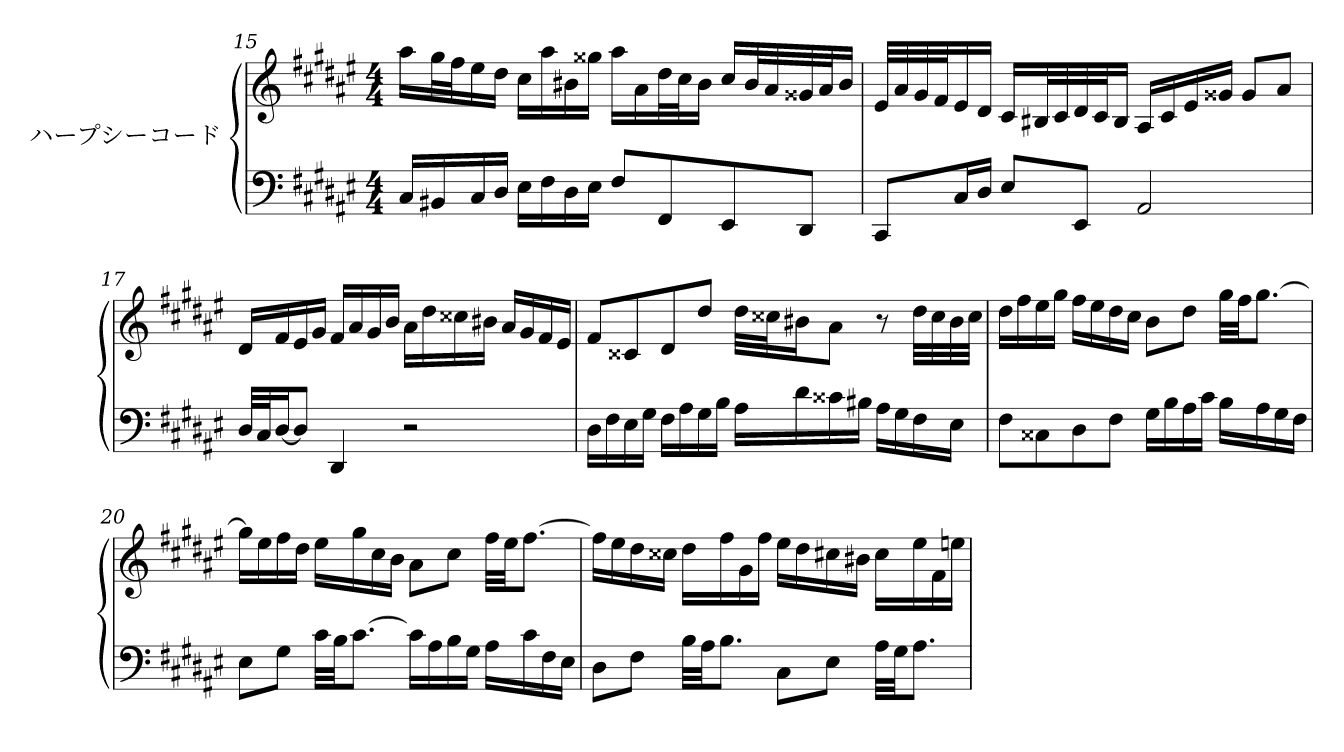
**kern	**kern
*part1	*part1
*staff2	*staff1
*I"ハープシーコード	*
!!LO:LB:g=z
*clefF4	*clefG2
*k[f#c#g#d#a#e#]	*k[f#c#g#d#a#e#]
*M4/4	*M4/4
=15	=15
16C#/LL	16aa#\LL
16BB#X/	32gg#\L
.	32ff#\J
16C#/	16ee#\
16D#/JJ	16dd#\JJ
16E#\LL	16cc#\LL
16F#\	16aa#\
16D#\	16b#X\
16E#\JJ	16gg##X\JJ
8F#/L	16aa#\LL
.	16a#\
8FF#/	32dd#\L
.	32cc#\J
.	16b#\JJ
8EE#/	16cc#/LL
.	32b#/L
.	32a#/
8DD#/J	32g##X/
.	32a#/J
.	16b#/JJ
!!LO:LB:g=z
=16	=16
8CC#/L	32e#/LLL
.	32a#/
.	32g#/
.	32f#/J
16C#/L	16e#/
16D#/JJ	16d#/JJ
8E#/L	16c#/LL
.	32B#X/L
.	32c#/
8EE#/J	32d#/
.	32c#/J
.	16B#/JJ
2AA#/	16A#/LL
.	16c#/
.	16e#/
.	16g##X/JJ
.	8g##/L
.	8a#/J
=17	=17
32D#/LLL	16d#/LL
32C#/J	.
[16D#/J	16f#/
8D#/J]	16e#/
.	16g#/JJ
4DD#/	16f#/LL
.	16a#/
.	16g#/
.	16b/JJ
2r	16a#\LL
.	16dd#\
.	16cc##X\
.	16b#X\JJ
.	16a#/LL
.	16g#/
.	16f#/
.	16e#/JJ
!!LO:LB:g=z
=18	=18
16D#\LL	8f#/L
16F#\	.
16E#\	8c##X/
16G#\JJ	.
16F#\LL	8d#/
16A#\	.
16G#\	8dd#/J
16B\JJ	.
16A#\LL	32dd#\LLL
.	32cc##X\J
16d#\	16b#X\J
16c##X\	8a#\J
16B#X\JJ	.
16A#\LL	8r
16G#\	.
16F#\	32dd#\LLL
.	32cc##\
16E#\JJ	32b#\
.	32cc##\JJJ
=19	=19
8F#\L	16dd#\LL
.	16ff#\
8C##X\	16ee#\
.	16gg#\JJ
8D#\	16ff#\LL
.	16ee#\
8F#\J	16dd#\
.	16cc#\JJ
16G#\LL	8b\L
16B\	.
16A#\	8dd#\J
16c#\JJ	.
16B\LL	32gg#\LLL
.	32ff#\JJ
16A#\	[8.gg#\J
16G#\	.
16F#\JJ	.
!!LO:PB:g=z
=20	=20
8E#\L	16gg#\LL]
.	16ee#\
8G#\J	16ff#\
.	16dd#\JJ
32c#\LLL	16ee#\LL
32B\JJ	.
[8.c#\J	16gg#\
.	16cc#\
.	16b\JJ
16c#\LL]	8a#\L
16A#\	.
16B\	8cc#\J
16G#\JJ	.
16A#\LL	32ff#\LLL
.	32ee#\JJ
16c#\	[8.ff#\J
16F#\	.
16E#\JJ	.
=21	=21
8D#\L	16ff#\LL]
.	16ee#\
8F#\J	16dd#\
.	16cc##X\JJ
32B\LLL	16dd#\LL
32A#\JJ	.
8.B\J	16ff#\
.	16g#\
.	16ff#\JJ
8C#\L	16ee#\LL
.	16dd#\
8E#\J	16cc#X\
.	16b#X\JJ
32A#\LLL	16cc#\LL
32G#\JJ	.
8.A#\J	16ee#\
.	16f#\
.	16een\JJ
=	=
*-	*-
